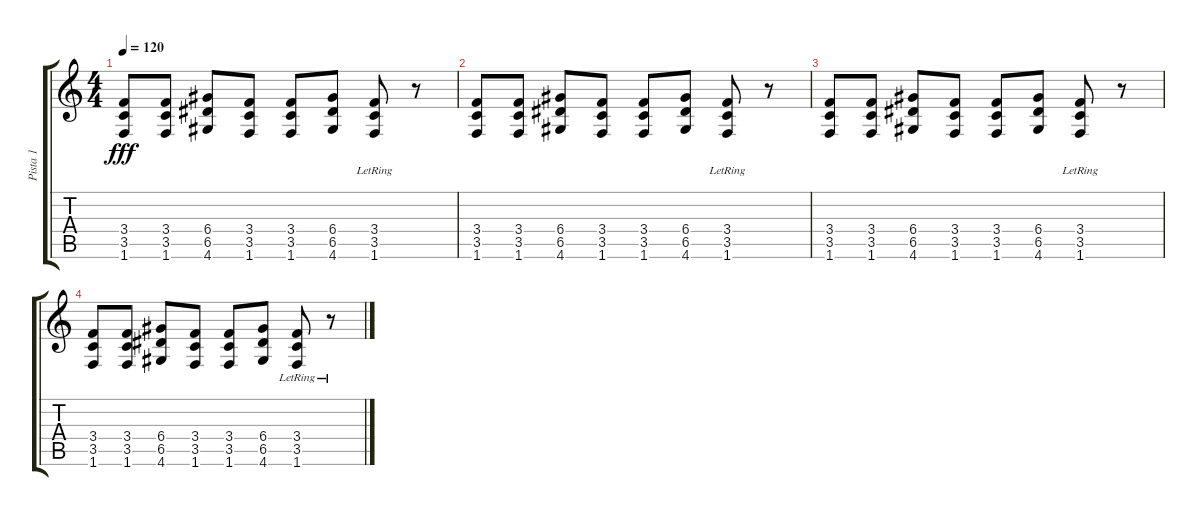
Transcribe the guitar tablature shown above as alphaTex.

\track ("Pista 1" "Pista 1") {instrument distortionguitar}
\staff {score tabs}
\tuning (E4 B3 G3 D3 A2 E2) {hide}
\ts (4 4)
\tempo 120
\clef g2
\ks c
(3.4 3.5 1.6).8{dy fff} (3.4 3.5 1.6).8 (6.4 6.5 4.6).8 (3.4 3.5 1.6).8 (3.4 3.5 1.6).8 (6.4 6.5 4.6).8 (3.4{lr} 3.5{lr} 1.6{lr}).8 r.8 |
(3.4 3.5 1.6).8 (3.4 3.5 1.6).8 (6.4 6.5 4.6).8 (3.4 3.5 1.6).8 (3.4 3.5 1.6).8 (6.4 6.5 4.6).8 (3.4{lr} 3.5{lr} 1.6{lr}).8 r.8 |
(3.4 3.5 1.6).8 (3.4 3.5 1.6).8 (6.4 6.5 4.6).8 (3.4 3.5 1.6).8 (3.4 3.5 1.6).8 (6.4 6.5 4.6).8 (3.4{lr} 3.5{lr} 1.6{lr}).8 r.8 |
(3.4 3.5 1.6).8 (3.4 3.5 1.6).8 (6.4 6.5 4.6).8 (3.4 3.5 1.6).8 (3.4 3.5 1.6).8 (6.4 6.5 4.6).8 (3.4{lr} 3.5{lr} 1.6{lr}).8 r.8
